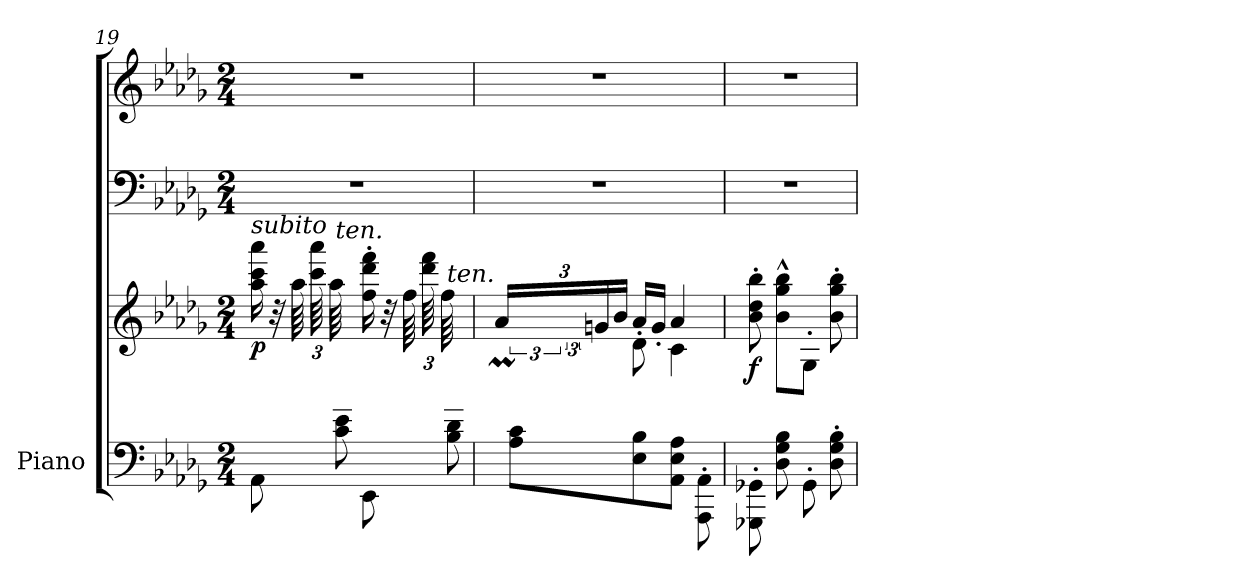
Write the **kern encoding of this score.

**kern	**kern	**kern	**kern	**dynam
*part1	*part1	*part1	*part1	*part1
*staff4	*staff3	*staff2	*staff1	*staff1/2/3/4
*I"Piano	*	*	*	*
*I'Pno.	*	*	*	*
!!LO:LB:g=z
*clefF4	*clefG2	*clefF4	*clefG2	*
*k[b-e-a-d-g-]	*k[b-e-a-d-g-]	*k[b-e-a-d-g-]	*k[b-e-a-d-g-]	*
*M2/4	*M2/4	*M2/4	*M2/4	*
*MM60	*MM60	*MM60	*MM60	*
=19	=19	=19	=19	=19
*^	*	*	*	*
!	!	!LO:TX:a:i:t=subito	!	!	!
!	!	!	!	!	!LO:DY:b=3
8AA-\	8ryy	16aa-\ 16ccc\ 16aaa-\	2r	2r	p
.	.	32r	.	.	.
*	*	*Xbrackettup	*	*	*
.	.	96aa-\LLLL	.	.	.
.	.	96ccc\ 96aaa-\	.	.	.
.	.	96aa-\JJJ	.	.	.
!	!	!LO:TX:a:i:t=ten.	!	!	!
8c\ 8e-\	8a-^^~/J	8ryy	.	.	.
8EE-\	8ryy	16ff\' 16ddd-\' 16fff\'	.	.	.
.	.	32r	.	.	.
.	.	96ff\LLLL	.	.	.
.	.	96ddd-\ 96fff\	.	.	.
.	.	96ff\JJJ	.	.	.
!	!	!LO:TX:a:i:t=ten.	!	!	!
8B-\ 8d-\	8gn^^~/J	8ryy	.	.	.
*v	*v	*	*	*	*
=20	=20	=20	=20	=20
*	*brackettup	*	*	*
*^	*	*	*	*
!	!	!LO:N:vis=64.	!	!	!
*v	*v	*^	*	*	*
*	*	*Xbrackettup	*	*	*
8A-\ 8c\L	96gn!yy	24a-M/LL	2r	2r	.
!	!LO:N:vis=64.	!	!	!	!
.	96a-!yy	.	.	.	.
!	!LO:N:vis=64.	!	!	!	!
.	96g!yy	.	.	.	.
!	!LO:N:vis=64.	!	!	!	!
.	96a-!yy	.	.	.	.
.	48rgyy	24gn/	.	.	.
.	48rgyy	.	.	.	.
.	24rgyy	24b-/JJ	.	.	.
8E-\ 8B-\	8d-\	16a-'/LL	.	.	.
.	.	16g'/JJ	.	.	.
8AA-\ 8E-\ 8A-\J	4c\	4a-/	.	.	.
8AAA-\' 8AA-\'	.	.	.	.	.
*	*v	*v	*	*	*
=21	=21	=21	=21	=21
*	*	*	*MM60	*
!	!	!	!	!LO:DY:b=3
8GGG-X\' 8GG-X\'	8b-\' 8dd-\' 8bb-\'	2r	2r	f
8D-\ 8G-\ 8B-\	8b-\^^ 8gg-\^^ 8bb-\^^L	.	.	.
8GG-'\	8G-'\J	.	.	.
8D-\' 8G-\' 8B-\'	8b-\' 8gg-\' 8bb-\'	.	.	.
=	=	=	=	=
*-	*-	*-	*-	*-
